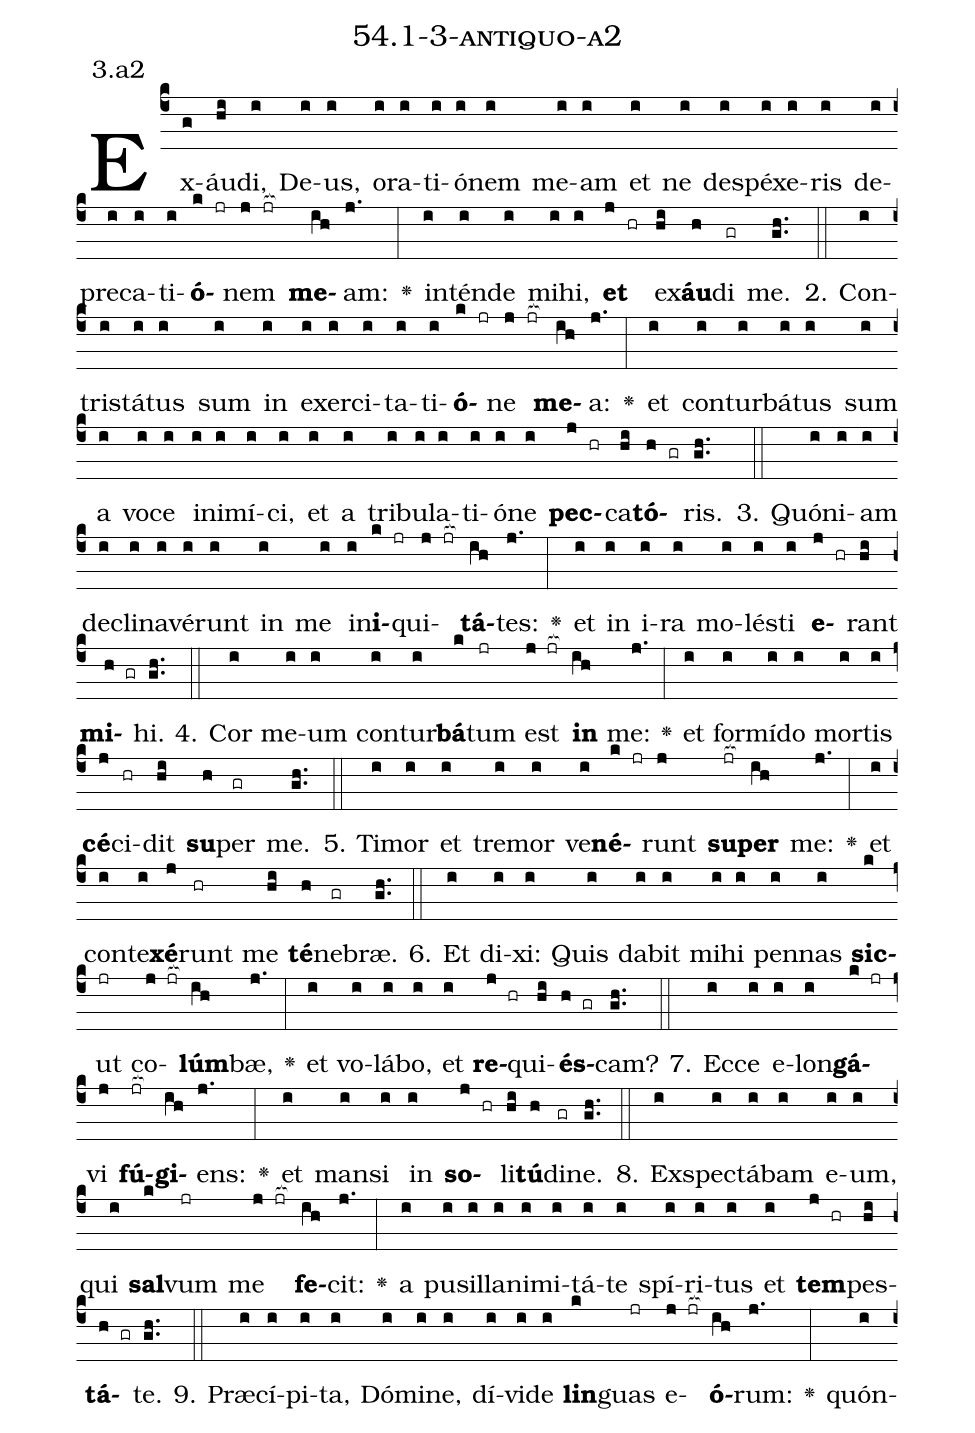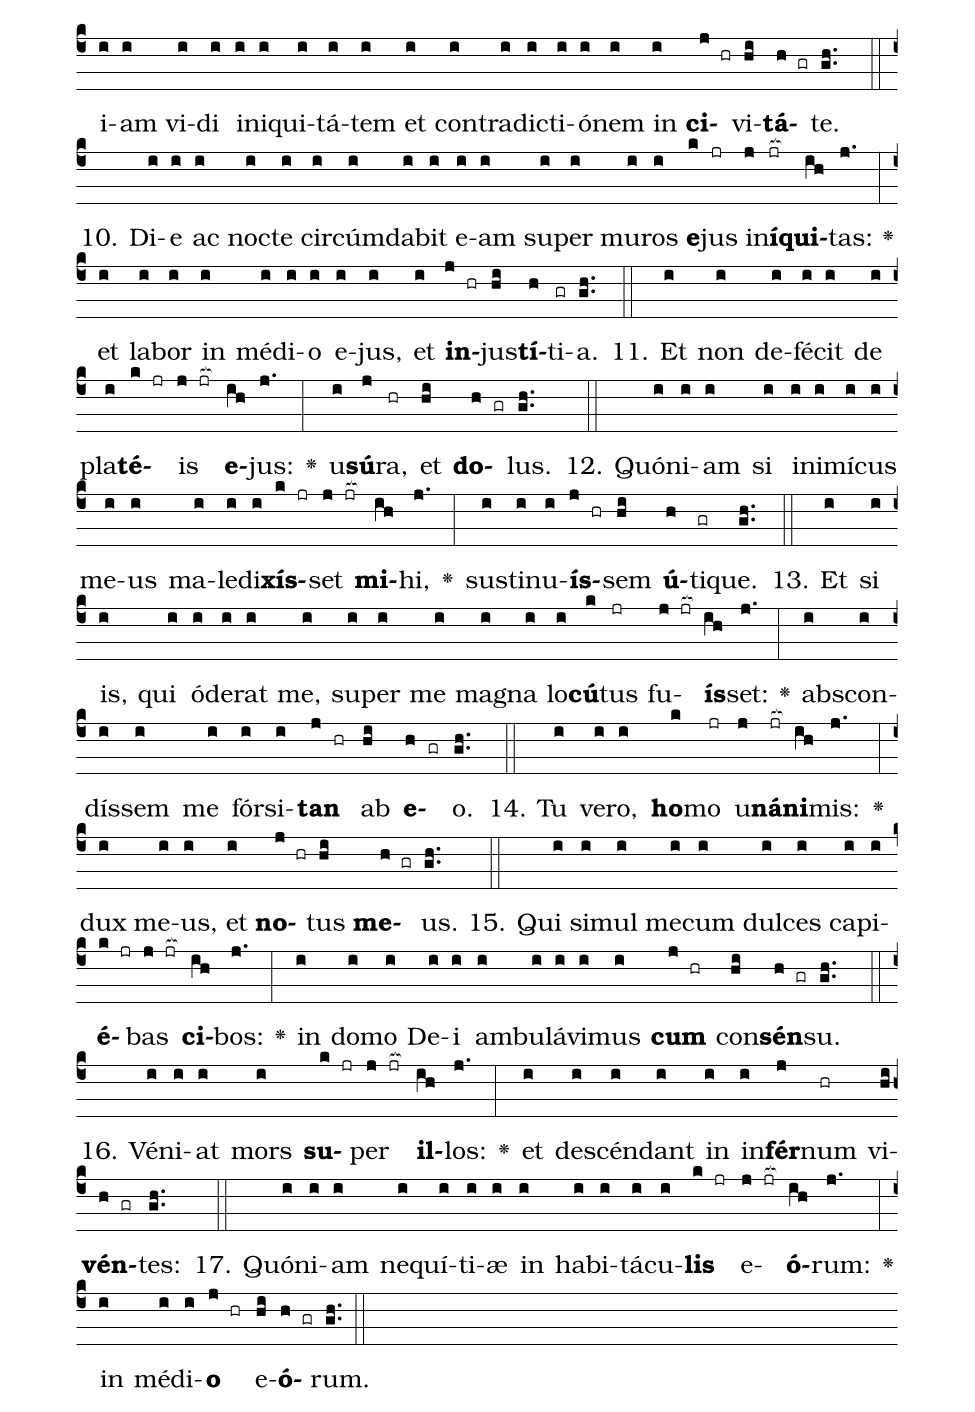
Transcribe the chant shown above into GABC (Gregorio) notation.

name: 54.1-3-antiquo-a2;
annotation: 3.a2;
%%
(c4)Ex(g)áu(hi)di,(i) De(i)us,(i) o(i)ra(i)ti(i)ó(i)nem(i) me(i)am(i) et(i) ne(i) de(i)spé(i)xe(i)ris(i) de(i)pre(i)ca(i)ti(i)<b>ó</b>(k jr)nem(j jr[ocb:1{]) <b>me</b>(ih[ocb:0}])am:(j.) <v>\greheightstar</v>(:) in(i)tén(i)de(i) mi(i)hi,(i) <b>et</b>(j hr) ex(hi)<b>áu</b>(h)di(gr) me.(gh..) (::)
2. Con(i)tris(i)tá(i)tus(i) sum(i) in(i) ex(i)er(i)ci(i)ta(i)ti(i)<b>ó</b>(k jr)ne(j jr[ocb:1{]) <b>me</b>(ih[ocb:0}])a:(j.) <v>\greheightstar</v>(:) et(i) con(i)tur(i)bá(i)tus(i) sum(i) a(i) vo(i)ce(i) in(i)i(i)mí(i)ci,(i) et(i) a(i) tri(i)bu(i)la(i)ti(i)ó(i)ne(i) <b>pec</b>(j hr)ca(hi)<b>tó</b>(h gr)ris.(gh..) (::)
3. Quón(i)i(i)am(i) de(i)cli(i)na(i)vé(i)runt(i) in(i) me(i) in(i)<b>i</b>(k jr)qui(j jr[ocb:1{])<b>tá</b>(ih[ocb:0}])tes:(j.) <v>\greheightstar</v>(:) et(i) in(i) i(i)ra(i) mo(i)lés(i)ti(i) <b>e</b>(j hr)rant(hi) <b>mi</b>(h gr)hi.(gh..) (::)
4. Cor(i) me(i)um(i) con(i)tur(i)<b>bá</b>(k)tum(jr) est(j jr[ocb:1{]) <b>in</b>(ih[ocb:0}]) me:(j.) <v>\greheightstar</v>(:) et(i) for(i)mí(i)do(i) mor(i)tis(i) <b>cé</b>(j)ci(hr)dit(hi) <b>su</b>(h)per(gr) me.(gh..) (::)
5. Ti(i)mor(i) et(i) tre(i)mor(i) ve(i)<b>né</b>(k jr)runt(j) <b>su</b>(jr[ocb:1{])<b>per</b>(ih[ocb:0}]) me:(j.) <v>\greheightstar</v>(:) et(i) con(i)te(i)<b>xé</b>(j)runt(hr) me(hi) <b>té</b>(h)ne(gr)bræ.(gh..) (::)
6. Et(i) di(i)xi:(i) Quis(i) da(i)bit(i) mi(i)hi(i) pen(i)nas(i) <b>sic</b>(k)ut(jr) co(j jr[ocb:1{])<b>lúm</b>(ih[ocb:0}])bæ,(j.) <v>\greheightstar</v>(:) et(i) vo(i)lá(i)bo,(i) et(i) <b>re</b>(j hr)qui(hi)<b>és</b>(h gr)cam?(gh..) (::)
7. Ec(i)ce(i) e(i)lon(i)<b>gá</b>(k jr)vi(j) <b>fú</b>(jr[ocb:1{])<b>gi</b>(ih[ocb:0}])ens:(j.) <v>\greheightstar</v>(:) et(i) man(i)si(i) in(i) <b>so</b>(j hr)li(hi)<b>tú</b>(h)di(gr)ne.(gh..) (::)
8. Ex(i)spec(i)tá(i)bam(i) e(i)um,(i) qui(i) <b>sal</b>(k)vum(jr) me(j jr[ocb:1{]) <b>fe</b>(ih[ocb:0}])cit:(j.) <v>\greheightstar</v>(:) a(i) pu(i)sil(i)la(i)ni(i)mi(i)tá(i)te(i) spí(i)ri(i)tus(i) et(i) <b>tem</b>(j hr)pes(hi)<b>tá</b>(h gr)te.(gh..) (::)
9. Præ(i)cí(i)pi(i)ta,(i) Dó(i)mi(i)ne,(i) dí(i)vi(i)de(i) <b>lin</b>(k)guas(jr) e(j jr[ocb:1{])<b>ó</b>(ih[ocb:0}])rum:(j.) <v>\greheightstar</v>(:) quón(i)i(i)am(i) vi(i)di(i) in(i)i(i)qui(i)tá(i)tem(i) et(i) con(i)tra(i)dic(i)ti(i)ó(i)nem(i) in(i) <b>ci</b>(j hr)vi(hi)<b>tá</b>(h gr)te.(gh..) (::)
10. Di(i)e(i) ac(i) noc(i)te(i) cir(i)cúm(i)da(i)bit(i) e(i)am(i) su(i)per(i) mu(i)ros(i) <b>e</b>(k)jus(jr) in(j)<b>í</b>(jr[ocb:1{])<b>qui</b>(ih[ocb:0}])tas:(j.) <v>\greheightstar</v>(:) et(i) la(i)bor(i) in(i) mé(i)di(i)o(i) e(i)jus,(i) et(i) <b>in</b>(j hr)jus(hi)<b>tí</b>(h)ti(gr)a.(gh..) (::)
11. Et(i) non(i) de(i)fé(i)cit(i) de(i) pla(i)<b>té</b>(k jr)is(j jr[ocb:1{]) <b>e</b>(ih[ocb:0}])jus:(j.) <v>\greheightstar</v>(:) u(i)<b>sú</b>(j)ra,(hr) et(hi) <b>do</b>(h gr)lus.(gh..) (::)
12. Quón(i)i(i)am(i) si(i) in(i)i(i)mí(i)cus(i) me(i)us(i) ma(i)le(i)di(i)<b>xís</b>(k jr)set(j jr[ocb:1{]) <b>mi</b>(ih[ocb:0}])hi,(j.) <v>\greheightstar</v>(:) sus(i)ti(i)nu(i)<b>ís</b>(j hr)sem(hi) <b>ú</b>(h)ti(gr)que.(gh..) (::)
13. Et(i) si(i) is,(i) qui(i) ó(i)de(i)rat(i) me,(i) su(i)per(i) me(i) ma(i)gna(i) lo(i)<b>cú</b>(k)tus(jr) fu(j jr[ocb:1{])<b>ís</b>(ih[ocb:0}])set:(j.) <v>\greheightstar</v>(:) abs(i)con(i)dís(i)sem(i) me(i) fór(i)si(i)<b>tan</b>(j hr) ab(hi) <b>e</b>(h gr)o.(gh..) (::)
14. Tu(i) ve(i)ro,(i) <b>ho</b>(k)mo(jr) u(j)<b>ná</b>(jr[ocb:1{])<b>ni</b>(ih[ocb:0}])mis:(j.) <v>\greheightstar</v>(:) dux(i) me(i)us,(i) et(i) <b>no</b>(j hr)tus(hi) <b>me</b>(h gr)us.(gh..) (::)
15. Qui(i) si(i)mul(i) me(i)cum(i) dul(i)ces(i) ca(i)pi(i)<b>é</b>(k jr)bas(j jr[ocb:1{]) <b>ci</b>(ih[ocb:0}])bos:(j.) <v>\greheightstar</v>(:) in(i) do(i)mo(i) De(i)i(i) am(i)bu(i)lá(i)vi(i)mus(i) <b>cum</b>(j hr) con(hi)<b>sén</b>(h gr)su.(gh..) (::)
16. Vé(i)ni(i)at(i) mors(i) <b>su</b>(k jr)per(j jr[ocb:1{]) <b>il</b>(ih[ocb:0}])los:(j.) <v>\greheightstar</v>(:) et(i) de(i)scén(i)dant(i) in(i) in(i)<b>fér</b>(j)num(hr) vi(hi)<b>vén</b>(h gr)tes:(gh..) (::)
17. Quón(i)i(i)am(i) ne(i)quí(i)ti(i)æ(i) in(i) ha(i)bi(i)tá(i)cu(i)<b>lis</b>(k jr) e(j jr[ocb:1{])<b>ó</b>(ih[ocb:0}])rum:(j.) <v>\greheightstar</v>(:) in(i) mé(i)di(i)<b>o</b>(j hr) e(hi)<b>ó</b>(h gr)rum.(gh..) (::)
